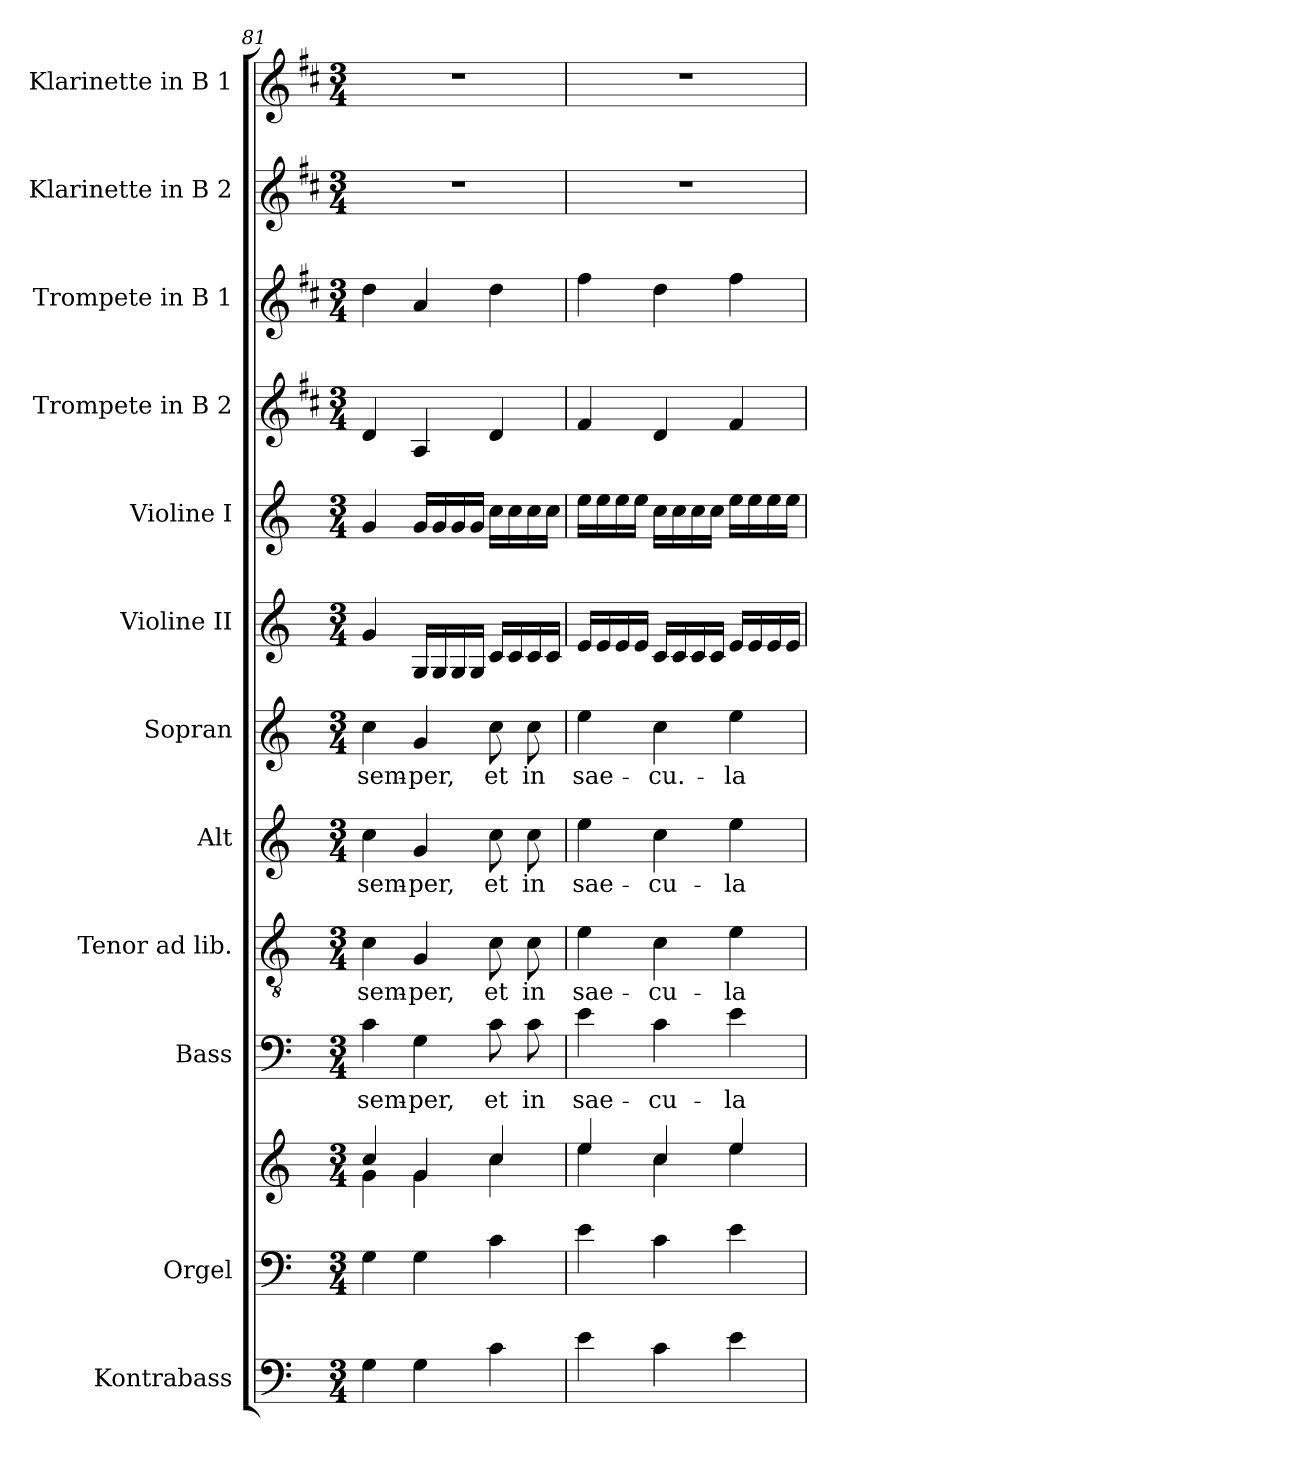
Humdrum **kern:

**kern	**kern	**kern	**kern	**text	**kern	**text	**kern	**text	**kern	**text	**kern	**kern	**kern	**kern	**kern	**kern
*part12	*part11	*part11	*part10	*part10	*part9	*part9	*part8	*part8	*part7	*part7	*part6	*part5	*part4	*part3	*part2	*part1
*staff13	*staff12	*staff11	*staff10	*staff10	*staff9	*staff9	*staff8	*staff8	*staff7	*staff7	*staff6	*staff5	*staff4	*staff3	*staff2	*staff1
*I"Kontrabass	*I"Orgel	*	*I"Bass	*	*I"Tenor ad lib.	*	*I"Alt	*	*I"Sopran	*	*I"Violine II	*I"Violine I	*I"Trompete in B 2	*I"Trompete in B 1	*I"Klarinette in B 2	*I"Klarinette in B 1
*I'Kb.	*I'Org.	*	*I'B	*	*I'T	*	*I'A	*	*I'S	*	*I'Vl. II	*I'Vl. I	*	*	*	*
*clefF4	*clefF4	*clefG2	*clefF4	*	*clefGv2	*	*clefG2	*	*clefG2	*	*clefG2	*clefG2	*clefG2	*clefG2	*clefG2	*clefG2
*ITrd7c12	*	*	*	*	*	*	*	*	*	*	*	*	*ITrd1c2	*ITrd1c2	*ITrd1c2	*ITrd1c2
*k[]	*k[]	*k[]	*k[]	*	*k[]	*	*k[]	*	*k[]	*	*k[]	*k[]	*k[]	*k[]	*k[]	*k[]
*C:	*C:	*C:	*C:	*	*C:	*	*C:	*	*C:	*	*C:	*C:	*C:	*C:	*C:	*C:
*M3/4	*M3/4	*M3/4	*M3/4	*	*M3/4	*	*M3/4	*	*M3/4	*	*M3/4	*M3/4	*M3/4	*M3/4	*M3/4	*M3/4
=81	=81	=81	=81	=81	=81	=81	=81	=81	=81	=81	=81	=81	=81	=81	=81	=81
*	*	*^	*	*	*	*	*	*	*	*	*	*	*	*	*	*
!	!	!	!	!	!LO:LY:b	!	!LO:LY:b	!	!LO:LY:b	!	!LO:LY:b	!	!	!	!	!	!
4GG\	4G\	4cc/	4g\	4c\	sem-	4c\	sem-	4cc\	sem-	4cc\	sem-	4g/	4g/	4c/	4cc\	2.r	2.r
!	!	!	!	!	!LO:LY:b	!	!LO:LY:b	!	!LO:LY:b	!	!LO:LY:b	!	!	!	!	!	!
4GG\	4G\	4g/	4g\	4G\	-per,	4G/	-per,	4g/	-per,	4g/	-per,	16G/LL	16g/LL	4G/	4g/	.	.
.	.	.	.	.	.	.	.	.	.	.	.	16G/	16g/	.	.	.	.
.	.	.	.	.	.	.	.	.	.	.	.	16G/	16g/	.	.	.	.
.	.	.	.	.	.	.	.	.	.	.	.	16G/JJ	16g/JJ	.	.	.	.
!	!	!	!	!	!LO:LY:b	!	!LO:LY:b	!	!LO:LY:b	!	!LO:LY:b	!	!	!	!	!	!
4C\	4c\	4cc/	4cc\	8c\	et	8c\	et	8cc\	et	8cc\	et	16c/LL	16cc\LL	4c/	4cc\	.	.
.	.	.	.	.	.	.	.	.	.	.	.	16c/	16cc\	.	.	.	.
!	!	!	!	!	!LO:LY:b	!	!LO:LY:b	!	!LO:LY:b	!	!LO:LY:b	!	!	!	!	!	!
.	.	.	.	8c\	in	8c\	in	8cc\	in	8cc\	in	16c/	16cc\	.	.	.	.
.	.	.	.	.	.	.	.	.	.	.	.	16c/JJ	16cc\JJ	.	.	.	.
=82	=82	=82	=82	=82	=82	=82	=82	=82	=82	=82	=82	=82	=82	=82	=82	=82	=82
!	!	!	!	!	!LO:LY:b	!	!LO:LY:b	!	!LO:LY:b	!	!LO:LY:b	!	!	!	!	!	!
4E\	4e\	4ee/	4ee\	4e\	sae-	4e\	sae-	4ee\	sae-	4ee\	sae-	16e/LL	16ee\LL	4e/	4ee\	2.r	2.r
.	.	.	.	.	.	.	.	.	.	.	.	16e/	16ee\	.	.	.	.
.	.	.	.	.	.	.	.	.	.	.	.	16e/	16ee\	.	.	.	.
.	.	.	.	.	.	.	.	.	.	.	.	16e/JJ	16ee\JJ	.	.	.	.
!	!	!	!	!	!LO:LY:b	!	!LO:LY:b	!	!LO:LY:b	!	!LO:LY:b	!	!	!	!	!	!
4C\	4c\	4cc/	4cc\	4c\	-cu-	4c\	-cu-	4cc\	-cu-	4cc\	-cu.-	16c/LL	16cc\LL	4c/	4cc\	.	.
.	.	.	.	.	.	.	.	.	.	.	.	16c/	16cc\	.	.	.	.
.	.	.	.	.	.	.	.	.	.	.	.	16c/	16cc\	.	.	.	.
.	.	.	.	.	.	.	.	.	.	.	.	16c/JJ	16cc\JJ	.	.	.	.
!	!	!	!	!	!LO:LY:b	!	!LO:LY:b	!	!LO:LY:b	!	!LO:LY:b	!	!	!	!	!	!
4E\	4e\	4ee/	4ee\	4e\	-la	4e\	-la	4ee\	-la	4ee\	-la	16e/LL	16ee\LL	4e/	4ee\	.	.
.	.	.	.	.	.	.	.	.	.	.	.	16e/	16ee\	.	.	.	.
.	.	.	.	.	.	.	.	.	.	.	.	16e/	16ee\	.	.	.	.
.	.	.	.	.	.	.	.	.	.	.	.	16e/JJ	16ee\JJ	.	.	.	.
*	*	*v	*v	*	*	*	*	*	*	*	*	*	*	*	*	*	*
=	=	=	=	=	=	=	=	=	=	=	=	=	=	=	=	=
*-	*-	*-	*-	*-	*-	*-	*-	*-	*-	*-	*-	*-	*-	*-	*-	*-
